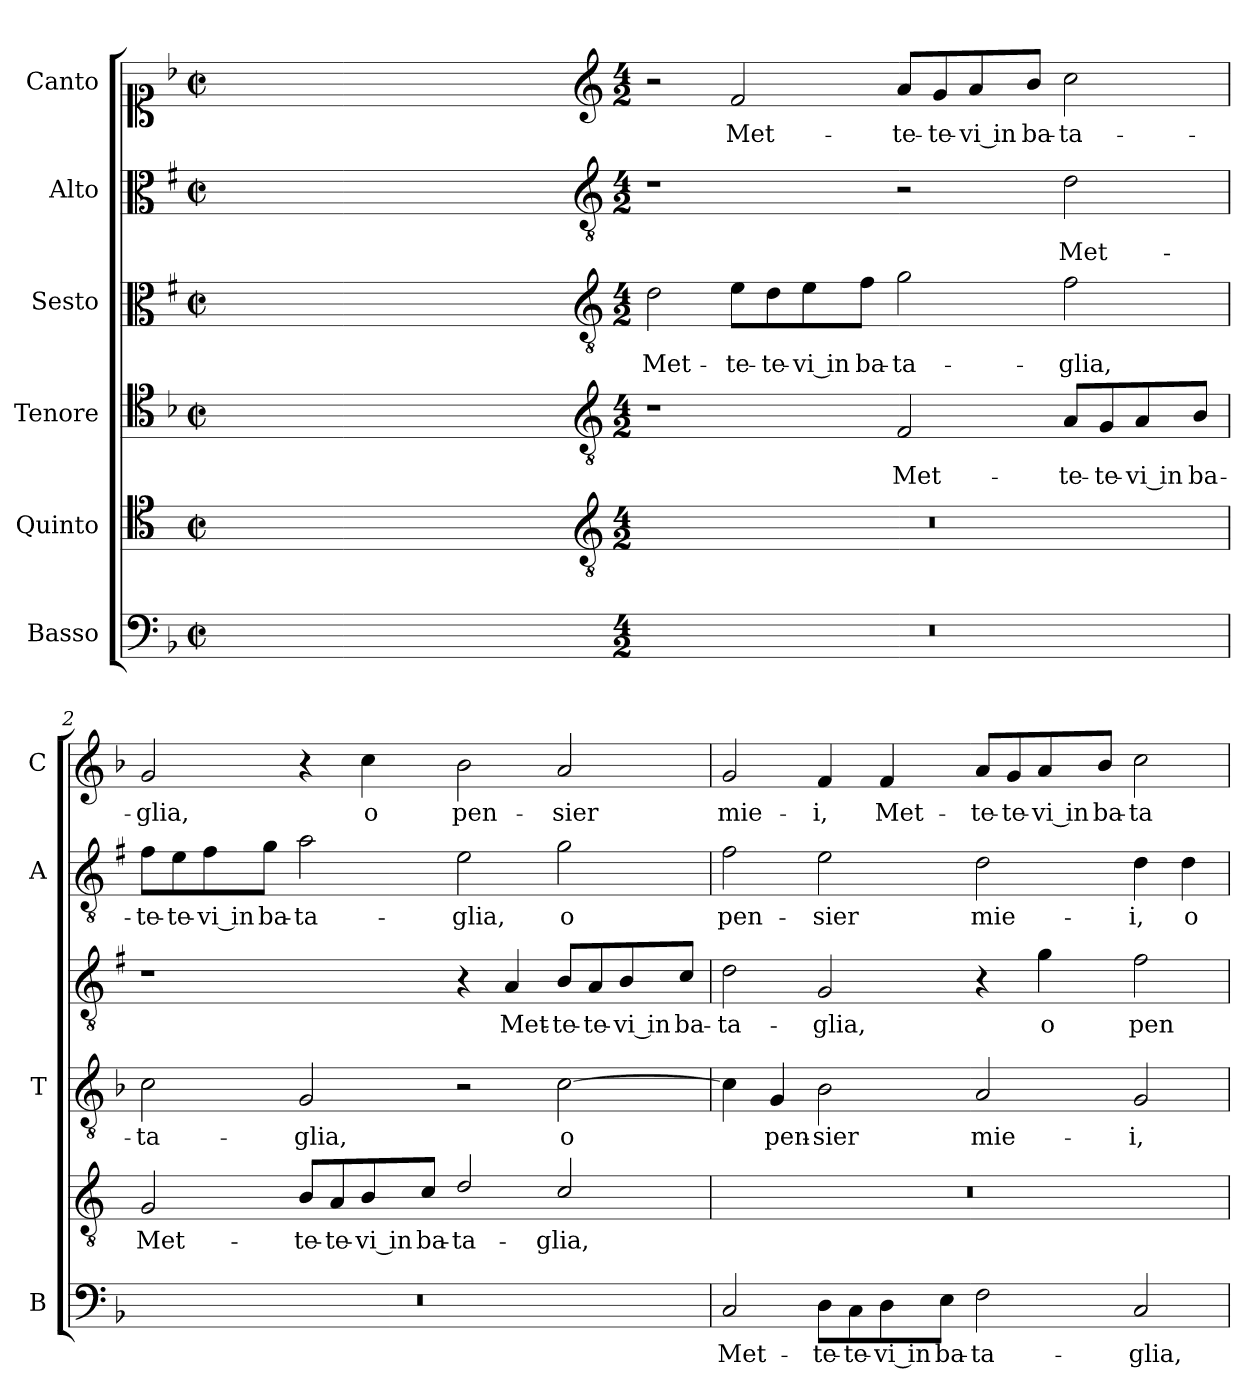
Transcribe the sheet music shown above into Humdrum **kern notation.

**kern	**text	**kern	**text	**kern	**text	**kern	**text	**kern	**text	**kern	**text
*part6	*part6	*part5	*part5	*part4	*part4	*part3	*part3	*part2	*part2	*part1	*part1
*staff6	*staff6	*staff5	*staff5	*staff4	*staff4	*staff3	*staff3	*staff2	*staff2	*staff1	*staff1
*I"Basso	*	*I"Quinto	*	*I"Tenore	*	*I"Sesto	*	*I"Alto	*	*I"Canto	*
*I'B	*	*	*	*I'T	*	*	*	*I'A	*	*I'C	*
*clefF4	*	*clefC4	*	*clefC4	*	*clefC3	*	*clefC3	*	*clefC1	*
*	*	*ITrd4c7	*	*	*	*ITrd1c2	*	*ITrd1c2	*	*	*
*k[b-]	*	*k[b-]	*	*k[b-]	*	*k[b-]	*	*k[b-]	*	*k[b-]	*
*F:	*	*F:	*	*F:	*	*F:	*	*F:	*	*F:	*
*M2/2	*	*M2/2	*	*M2/2	*	*M2/2	*	*M2/2	*	*M2/2	*
*met(c|)	*	*met(c|)	*	*met(c|)	*	*met(c|)	*	*met(c|)	*	*met(c|)	*
=	=	=	=	=	=	=	=	=	=	=	=
1ryy	.	1ryy	.	1ryy	.	1ryy	.	1ryy	.	1ryy	.
=1X-	=1X-	=1X-	=1X-	=1X-	=1X-	=1X-	=1X-	=1X-	=1X-	=1X-	=1X-
4ryy	.	4ryy	.	4ryy	.	4ryy	.	4ryy	.	4ryy	.
4ryy	.	4ryy	.	4ryy	.	4ryy	.	4ryy	.	4ryy	.
4ryy	.	4ryy	.	4ryy	.	4ryy	.	4ryy	.	4ryy	.
4ryy	.	4ryy	.	4ryy	.	4ryy	.	4ryy	.	4ryy	.
=1-	=1-	=1-	=1-	=1-	=1-	=1-	=1-	=1-	=1-	=1-	=1-
*	*	*clefGv2	*	*clefGv2	*	*clefGv2	*	*clefGv2	*	*clefG2	*
*M4/2	*	*M4/2	*	*M4/2	*	*M4/2	*	*M4/2	*	*M4/2	*
!	!	!	!	!	!	!	!LO:LY:b	!	!	!	!
0r	.	0r	.	1r	.	2c\	Met-	1r	.	2r	.
!	!	!	!	!	!	!	!LO:LY:b	!	!	!	!LO:LY:b
.	.	.	.	.	.	8d\L	-te-	.	.	2f/	Met-
!	!	!	!	!	!	!	!LO:LY:b	!	!	!	!
.	.	.	.	.	.	8c\	-te-	.	.	.	.
!	!	!	!	!	!	!	!LO:LY:b	!	!	!	!
.	.	.	.	.	.	8d\	-vi in	.	.	.	.
!	!	!	!	!	!	!	!LO:LY:b	!	!	!	!
.	.	.	.	.	.	8e\J	ba-	.	.	.	.
!	!	!	!	!	!LO:LY:b	!	!LO:LY:b	!	!	!	!LO:LY:b
.	.	.	.	2F/	Met-	2f\	-ta-	2r	.	8a/L	-te-
!	!	!	!	!	!	!	!	!	!	!	!LO:LY:b
.	.	.	.	.	.	.	.	.	.	8g/	-te-
!	!	!	!	!	!	!	!	!	!	!	!LO:LY:b
.	.	.	.	.	.	.	.	.	.	8a/	-vi in
!	!	!	!	!	!	!	!	!	!	!	!LO:LY:b
.	.	.	.	.	.	.	.	.	.	8b-/J	ba-
!	!	!	!	!	!LO:LY:b	!	!LO:LY:b	!	!LO:LY:b	!	!LO:LY:b
.	.	.	.	8A/L	-te-	2e\	-glia,	2c\	Met-	2cc\	-ta-
!	!	!	!	!	!LO:LY:b	!	!	!	!	!	!
.	.	.	.	8G/	-te-	.	.	.	.	.	.
!	!	!	!	!	!LO:LY:b	!	!	!	!	!	!
.	.	.	.	8A/	-vi in	.	.	.	.	.	.
!	!	!	!	!	!LO:LY:b	!	!	!	!	!	!
.	.	.	.	8B-/J	ba-	.	.	.	.	.	.
=2	=2	=2	=2	=2	=2	=2	=2	=2	=2	=2	=2
!	!	!	!LO:LY:b	!	!LO:LY:b	!	!	!	!LO:LY:b	!	!LO:LY:b
0r	.	2C/	Met-	2c\	-ta-	1r	.	8e\L	-te-	2g/	-glia,
!	!	!	!	!	!	!	!	!	!LO:LY:b	!	!
.	.	.	.	.	.	.	.	8d\	-te-	.	.
!	!	!	!	!	!	!	!	!	!LO:LY:b	!	!
.	.	.	.	.	.	.	.	8e\	-vi in	.	.
!	!	!	!	!	!	!	!	!	!LO:LY:b	!	!
.	.	.	.	.	.	.	.	8f\J	ba-	.	.
!	!	!	!LO:LY:b	!	!LO:LY:b	!	!	!	!LO:LY:b	!	!
.	.	8E/L	-te-	2G/	-glia,	.	.	2g\	-ta-	4r	.
!	!	!	!LO:LY:b	!	!	!	!	!	!	!	!
.	.	8D/	-te-	.	.	.	.	.	.	.	.
!	!	!	!LO:LY:b	!	!	!	!	!	!	!	!LO:LY:b
.	.	8E/	-vi in	.	.	.	.	.	.	4cc\	o
!	!	!	!LO:LY:b	!	!	!	!	!	!	!	!
.	.	8F/J	ba-	.	.	.	.	.	.	.	.
!	!	!	!LO:LY:b	!	!	!	!	!	!LO:LY:b	!	!LO:LY:b
.	.	2G/	-ta-	2r	.	4r	.	2d\	-glia,	2b-\	pen-
!	!	!	!	!	!	!	!LO:LY:b	!	!	!	!
.	.	.	.	.	.	4G/	Met-	.	.	.	.
!	!	!	!LO:LY:b	!	!LO:LY:b	!	!LO:LY:b	!	!LO:LY:b	!	!LO:LY:b
.	.	2F/	-glia,	[2c\	o	8A/L	-te-	2f\	o	2a/	-sier
!	!	!	!	!	!	!	!LO:LY:b	!	!	!	!
.	.	.	.	.	.	8G/	-te-	.	.	.	.
!	!	!	!	!	!	!	!LO:LY:b	!	!	!	!
.	.	.	.	.	.	8A/	-vi in	.	.	.	.
!	!	!	!	!	!	!	!LO:LY:b	!	!	!	!
.	.	.	.	.	.	8B-/J	ba-	.	.	.	.
!!LO:LB:g=z
=3	=3	=3	=3	=3	=3	=3	=3	=3	=3	=3	=3
!	!LO:LY:b	!	!	!	!	!	!LO:LY:b	!	!LO:LY:b	!	!LO:LY:b
2C/	Met-	0r	.	4c\]	.	2c\	-ta-	2e\	pen-	2g/	mie-
!	!	!	!	!	!LO:LY:b	!	!	!	!	!	!
.	.	.	.	4G/	pen-	.	.	.	.	.	.
!	!LO:LY:b	!	!	!	!LO:LY:b	!	!LO:LY:b	!	!LO:LY:b	!	!LO:LY:b
8D\L	-te-	.	.	2B-\	-sier	2F/	-glia,	2d\	-sier	4f/	-i,
!	!LO:LY:b	!	!	!	!	!	!	!	!	!	!
8C\	-te-	.	.	.	.	.	.	.	.	.	.
!	!LO:LY:b	!	!	!	!	!	!	!	!	!	!LO:LY:b
8D\	-vi in	.	.	.	.	.	.	.	.	4f/	Met-
!	!LO:LY:b	!	!	!	!	!	!	!	!	!	!
8E\J	ba-	.	.	.	.	.	.	.	.	.	.
!	!LO:LY:b	!	!	!	!LO:LY:b	!	!	!	!LO:LY:b	!	!LO:LY:b
2F\	-ta-	.	.	2A/	mie-	4r	.	2c\	mie-	8a/L	-te-
!	!	!	!	!	!	!	!	!	!	!	!LO:LY:b
.	.	.	.	.	.	.	.	.	.	8g/	-te-
!	!	!	!	!	!	!	!LO:LY:b	!	!	!	!LO:LY:b
.	.	.	.	.	.	4f\	o	.	.	8a/	-vi in
!	!	!	!	!	!	!	!	!	!	!	!LO:LY:b
.	.	.	.	.	.	.	.	.	.	8b-/J	ba-
!	!LO:LY:b	!	!	!	!LO:LY:b	!	!LO:LY:b	!	!LO:LY:b	!	!LO:LY:b
2C/	-glia,	.	.	2G/	-i,	2e\	pen-	4c\	-i,	2cc\	-ta-
!	!	!	!	!	!	!	!	!	!LO:LY:b	!	!
.	.	.	.	.	.	.	.	4c\	o	.	.
=	=	=	=	=	=	=	=	=	=	=	=
*-	*-	*-	*-	*-	*-	*-	*-	*-	*-	*-	*-
